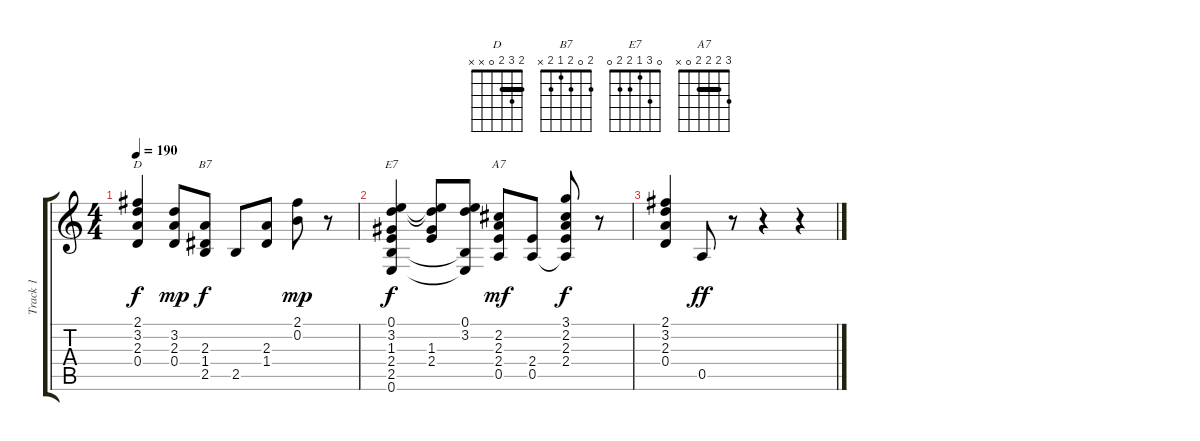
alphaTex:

\track ("Track 1" "Track 1") {instrument acousticguitarnylon}
\staff {score tabs}
\tuning (E4 B3 G3 D3 A2 E2) {hide}
\chord ("D" 2 3 2 0 x x) {barre 2}
\chord ("B7" 2 0 2 1 2 x)
\chord ("E7" 0 3 1 2 2 0)
\chord ("A7" 3 2 2 2 0 x) {barre 2}
\ts (4 4)
\tempo 190
\clef g2
\ks c
(2.1 3.2 2.3 0.4).4{ch "D" dy f} (3.2 2.3 0.4).8{dy mp} (2.3 1.4 2.5).8{ch "B7" dy f} 2.5.8 (2.3 1.4).8 (2.1 0.2).8{dy mp} r.8 |
(0.1 3.2 1.3 2.4 2.5 0.6).4{ch "E7" dy f} (0.1{t} 3.2{t} 1.3 2.4).8 (0.1 3.2 2.5{t} 0.6{t}).8 (2.2 2.3 2.4 0.5).8{ch "A7" dy mf} (2.4 0.5).8 (3.1 2.2 2.3 2.4 0.5{t}).8{dy f} r.8 |
(2.1 3.2 2.3 0.4).4 0.5.8{dy ff} r.8 r.4 r.4
